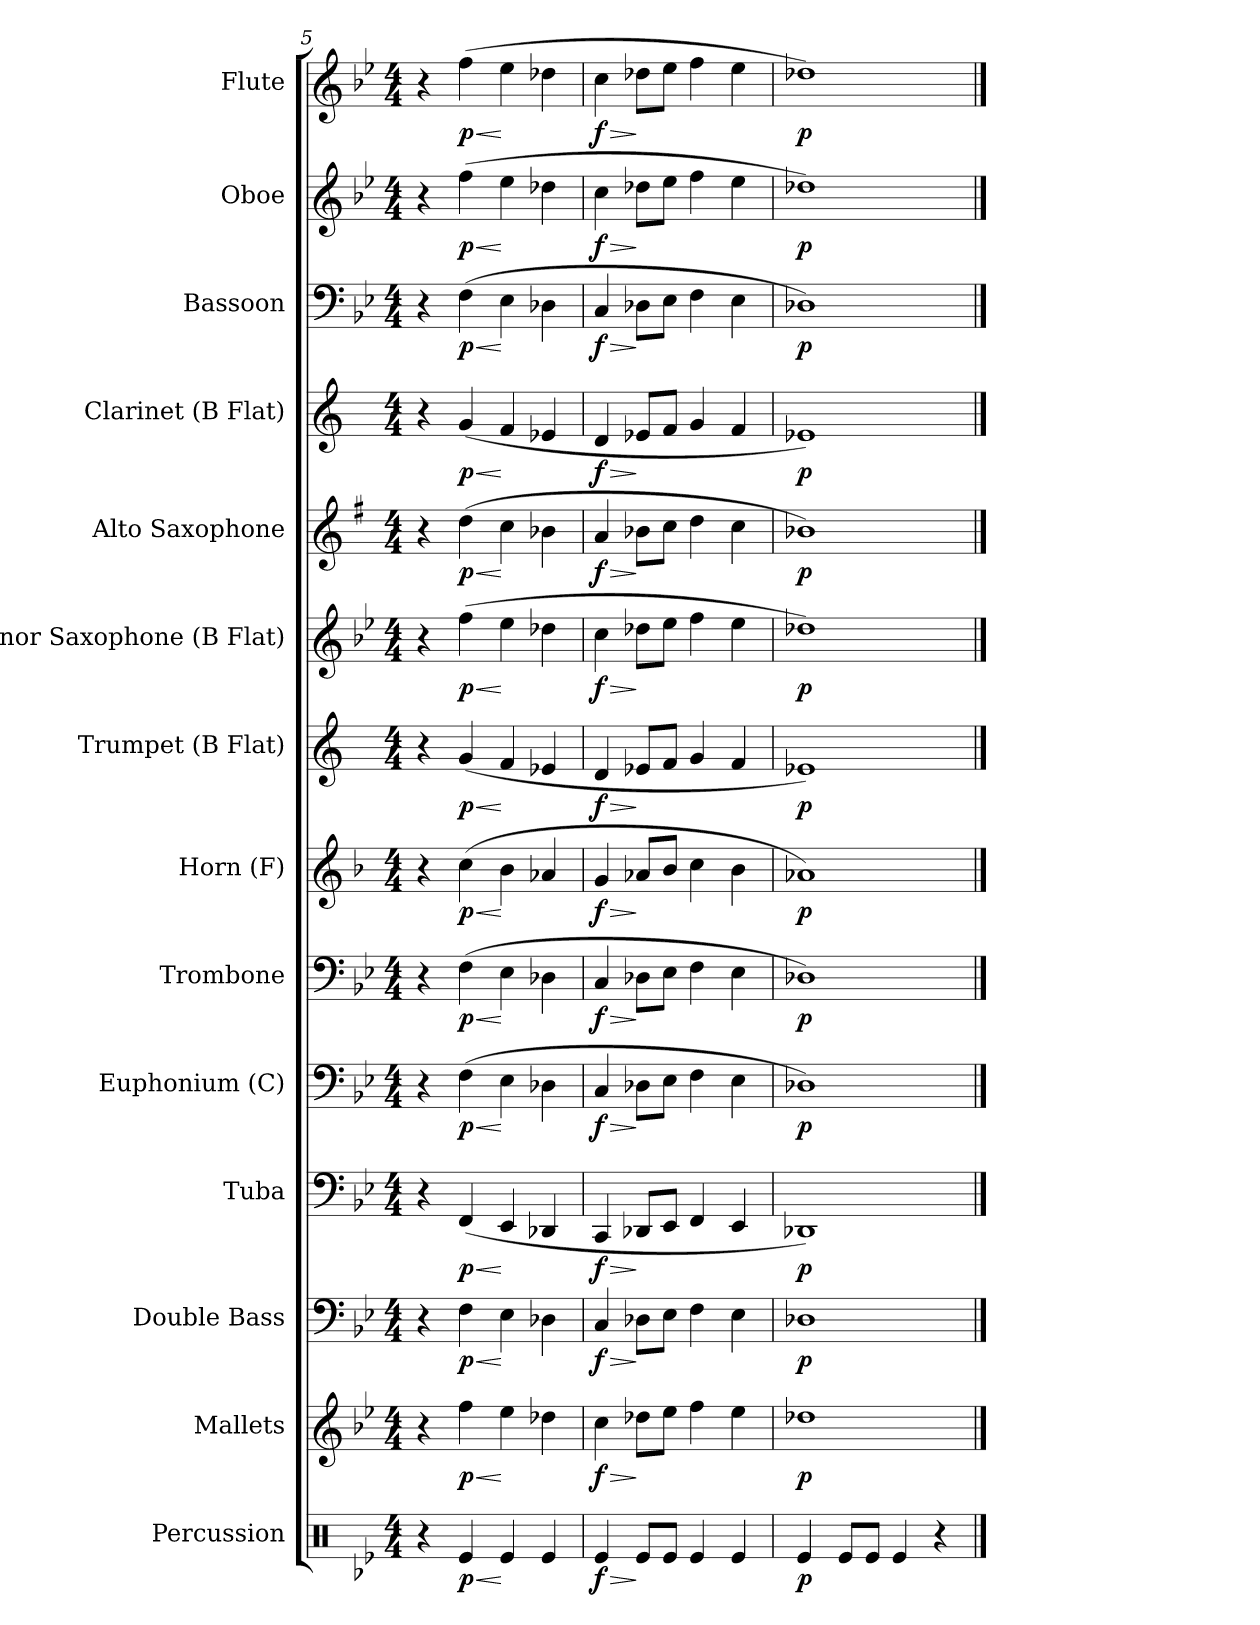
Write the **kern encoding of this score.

**kern	**dynam	**kern	**dynam	**kern	**dynam	**kern	**dynam	**kern	**dynam	**kern	**dynam	**kern	**dynam	**kern	**dynam	**kern	**dynam	**kern	**dynam	**kern	**dynam	**kern	**dynam	**kern	**dynam	**kern	**dynam
*part14	*part14	*part13	*part13	*part12	*part12	*part11	*part11	*part10	*part10	*part9	*part9	*part8	*part8	*part7	*part7	*part6	*part6	*part5	*part5	*part4	*part4	*part3	*part3	*part2	*part2	*part1	*part1
*staff14	*staff14	*staff13	*staff13	*staff12	*staff12	*staff11	*staff11	*staff10	*staff10	*staff9	*staff9	*staff8	*staff8	*staff7	*staff7	*staff6	*staff6	*staff5	*staff5	*staff4	*staff4	*staff3	*staff3	*staff2	*staff2	*staff1	*staff1
*I"Percussion	*	*I"Mallets	*	*I"Double Bass	*	*I"Tuba	*	*I"Euphonium (C)	*	*I"Trombone	*	*I"Horn (F)	*	*I"Trumpet (B Flat)	*	*I"Tenor Saxophone (B Flat)	*	*I"Alto Saxophone	*	*I"Clarinet (B Flat)	*	*I"Bassoon	*	*I"Oboe	*	*I"Flute	*
*clefX	*	*clefG2	*	*clefF4	*	*clefF4	*	*clefF4	*	*clefF4	*	*clefG2	*	*clefG2	*	*clefG2	*	*clefG2	*	*clefG2	*	*clefF4	*	*clefG2	*	*clefG2	*
*	*	*ITrd-14c-24	*	*ITrd7c12	*	*	*	*	*	*	*	*ITrd4c7	*	*ITrd1c2	*	*ITrd8c14	*	*ITrd5c9	*	*ITrd1c2	*	*	*	*	*	*	*
*k[b-e-]	*	*k[b-e-]	*	*k[b-e-]	*	*k[b-e-]	*	*k[b-e-]	*	*k[b-e-]	*	*k[b-e-]	*	*k[b-e-]	*	*k[b-e-]	*	*k[b-e-]	*	*k[b-e-]	*	*k[b-e-]	*	*k[b-e-]	*	*k[b-e-]	*
*B-:	*	*B-:	*	*B-:	*	*B-:	*	*B-:	*	*B-:	*	*B-:	*	*B-:	*	*B-:	*	*B-:	*	*B-:	*	*B-:	*	*B-:	*	*B-:	*
*M4/4	*	*M4/4	*	*M4/4	*	*M4/4	*	*M4/4	*	*M4/4	*	*M4/4	*	*M4/4	*	*M4/4	*	*M4/4	*	*M4/4	*	*M4/4	*	*M4/4	*	*M4/4	*
=5	=5	=5	=5	=5	=5	=5	=5	=5	=5	=5	=5	=5	=5	=5	=5	=5	=5	=5	=5	=5	=5	=5	=5	=5	=5	=5	=5
4r	.	4r	.	4r	.	4r	.	4r	.	4r	.	4r	.	4r	.	4r	.	4r	.	4r	.	4r	.	4r	.	4r	.
!	!LO:HP:b	!	!LO:HP:b	!	!LO:HP:b	!	!LO:HP:b	!	!LO:HP:b	!	!LO:HP:b	!	!LO:HP:b	!	!LO:HP:b	!	!LO:HP:b	!	!LO:HP:b	!	!LO:HP:b	!	!LO:HP:b	!	!LO:HP:b	!	!LO:HP:b
!	!LO:DY:n=1:b	!	!LO:DY:n=1:b	!	!LO:DY:n=1:b	!	!LO:DY:n=1:b	!	!LO:DY:n=1:b	!	!LO:DY:n=1:b	!	!LO:DY:n=1:b	!	!LO:DY:n=1:b	!	!LO:DY:n=1:b	!	!LO:DY:n=1:b	!	!LO:DY:n=1:b	!	!LO:DY:n=1:b	!	!LO:DY:n=1:b	!	!LO:DY:n=1:b
4Re/	< p	4ffff\	< p	4FF\	< p	(4FF/	< p	(4F\	< p	(4F\	< p	(4f\	< p	(4f/	< p	(4f\	< p	(4f\	< p	(4f/	< p	(4F\	< p	(4ff\	< p	(4ff\	< p
4Re/	[	4eeee-i\	[	4EE-i\	[	4EE-i/	[	4E-i\	[	4E-i\	[	4e-i\	[	4e-i/	[	4e-i\	[	4e-i\	[	4e-i/	[	4E-i\	[	4ee-i\	[	4ee-i\	[
4Re/	.	4dddd-X\	.	4DD-X\	.	4DD-X/	.	4D-X\	.	4D-X\	.	4d-X/	.	4d-X/	.	4d-X\	.	4d-X\	.	4d-X/	.	4D-X\	.	4dd-X\	.	4dd-X\	.
=6	=6	=6	=6	=6	=6	=6	=6	=6	=6	=6	=6	=6	=6	=6	=6	=6	=6	=6	=6	=6	=6	=6	=6	=6	=6	=6	=6
!	!LO:HP:b	!	!LO:HP:b	!	!LO:HP:b	!	!LO:HP:b	!	!LO:HP:b	!	!LO:HP:b	!	!LO:HP:b	!	!LO:HP:b	!	!LO:HP:b	!	!LO:HP:b	!	!LO:HP:b	!	!LO:HP:b	!	!LO:HP:b	!	!LO:HP:b
!	!LO:DY:n=1:b	!	!LO:DY:n=1:b	!	!LO:DY:n=1:b	!	!LO:DY:n=1:b	!	!LO:DY:n=1:b	!	!LO:DY:n=1:b	!	!LO:DY:n=1:b	!	!LO:DY:n=1:b	!	!LO:DY:n=1:b	!	!LO:DY:n=1:b	!	!LO:DY:n=1:b	!	!LO:DY:n=1:b	!	!LO:DY:n=1:b	!	!LO:DY:n=1:b
4Re/	> f	4cccc\	> f	4CC/	> f	4CC/	> f	4C/	> f	4C/	> f	4c/	> f	4c/	> f	4c\	> f	4c/	> f	4c/	> f	4C/	> f	4cc\	> f	4cc\	> f
8Re/L	]	8dddd-X\L	]	8DD-X\L	]	8DD-X/L	]	8D-X\L	]	8D-X\L	]	8d-X/L	]	8d-X/L	]	8d-X\L	]	8d-X\L	]	8d-X/L	]	8D-X\L	]	8dd-X\L	]	8dd-X\L	]
8Re/J	.	8eeee-\J	.	8EE-\J	.	8EE-/J	.	8E-\J	.	8E-\J	.	8e-/J	.	8e-/J	.	8e-\J	.	8e-\J	.	8e-/J	.	8E-\J	.	8ee-\J	.	8ee-\J	.
4Re/	.	4ffff\	.	4FF\	.	4FF/	.	4F\	.	4F\	.	4f\	.	4f/	.	4f\	.	4f\	.	4f/	.	4F\	.	4ff\	.	4ff\	.
4Re/	.	4eeee-\	.	4EE-\	.	4EE-/	.	4E-\	.	4E-\	.	4e-\	.	4e-/	.	4e-\	.	4e-\	.	4e-/	.	4E-\	.	4ee-\	.	4ee-\	.
=7	=7	=7	=7	=7	=7	=7	=7	=7	=7	=7	=7	=7	=7	=7	=7	=7	=7	=7	=7	=7	=7	=7	=7	=7	=7	=7	=7
!	!LO:DY:b	!	!LO:DY:b	!	!LO:DY:b	!	!LO:DY:b	!	!LO:DY:b	!	!LO:DY:b	!	!LO:DY:b	!	!LO:DY:b	!	!LO:DY:b	!	!LO:DY:b	!	!LO:DY:b	!	!LO:DY:b	!	!LO:DY:b	!	!LO:DY:b
4Re/	p	1dddd-X\	p	1DD-X\	p	1DD-X/)	p	1D-X\)	p	1D-X\)	p	1d-X/)	p	1d-X/)	p	1d-X\)	p	1d-X\)	p	1d-X/)	p	1D-X\)	p	1dd-X\)	p	1dd-X\)	p
8Re/L	.	.	.	.	.	.	.	.	.	.	.	.	.	.	.	.	.	.	.	.	.	.	.	.	.	.	.
8Re/J	.	.	.	.	.	.	.	.	.	.	.	.	.	.	.	.	.	.	.	.	.	.	.	.	.	.	.
4Re/	.	.	.	.	.	.	.	.	.	.	.	.	.	.	.	.	.	.	.	.	.	.	.	.	.	.	.
4r	.	.	.	.	.	.	.	.	.	.	.	.	.	.	.	.	.	.	.	.	.	.	.	.	.	.	.
==	==	==	==	==	==	==	==	==	==	==	==	==	==	==	==	==	==	==	==	==	==	==	==	==	==	==	==
*-	*-	*-	*-	*-	*-	*-	*-	*-	*-	*-	*-	*-	*-	*-	*-	*-	*-	*-	*-	*-	*-	*-	*-	*-	*-	*-	*-
